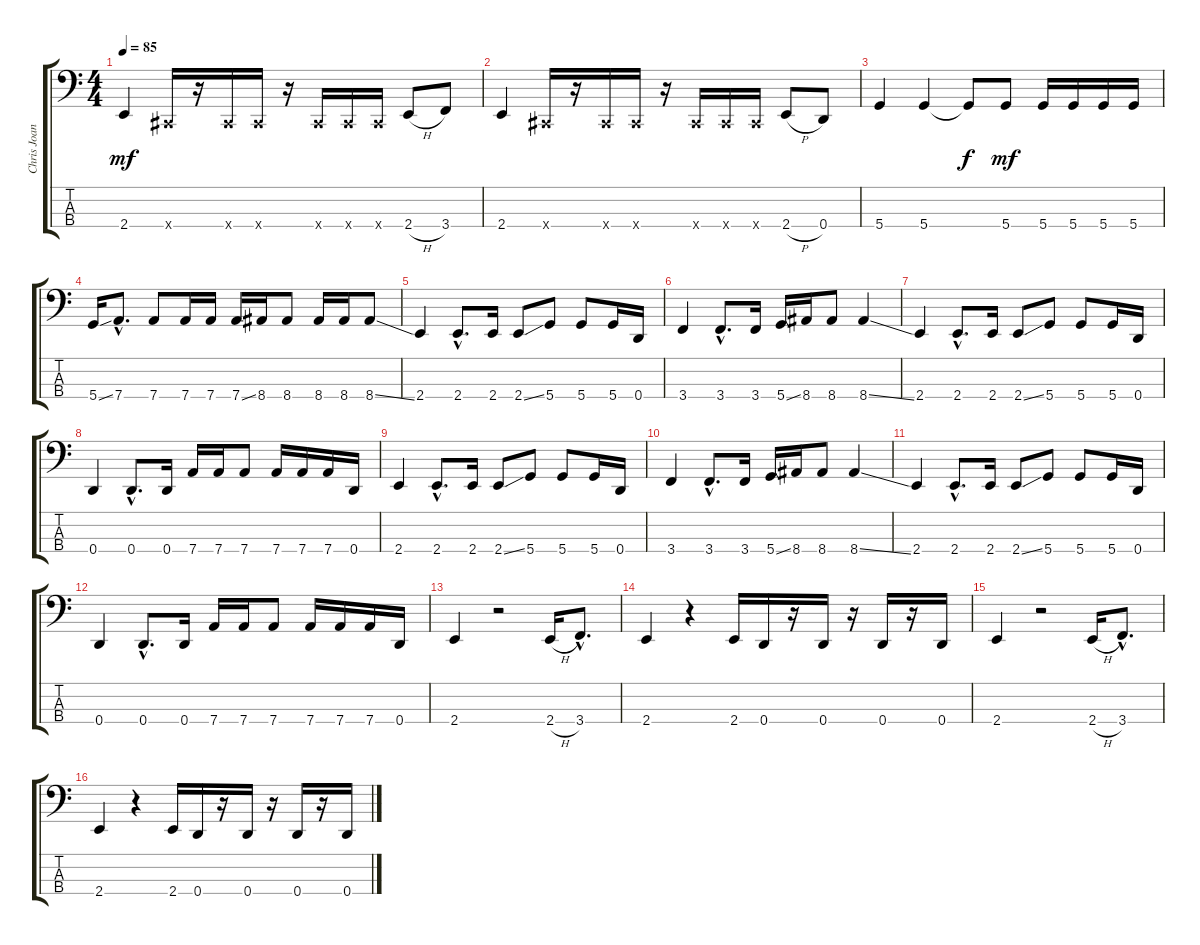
\track ("Chris Joannou (basse)" "Chris Joan") {instrument electricbasspick}
\staff {score tabs}
\tuning (G2 D2 A1 D1) {hide}
\ts (4 4)
\tempo 85
\clef f4
\ks c
2.4.4{dy mf} -1.4{x}.16 r.16 -1.4{x}.16 -1.4{x}.16 r.16 -1.4{x}.16 -1.4{x}.16 -1.4{x}.16 2.4{h}.8 3.4.8 |
2.4.4 -1.4{x}.16 r.16 -1.4{x}.16 -1.4{x}.16 r.16 -1.4{x}.16 -1.4{x}.16 -1.4{x}.16 2.4{h}.8 0.4.8 |
5.4.4 5.4.4 5.4{t}.8{dy f} 5.4.8{dy mf} 5.4.16 5.4.16 5.4.16 5.4.16 |
5.4{ss}.16 7.4{hac}.8{d} 7.4.8 7.4.16 7.4.16 7.4{ss}.16 8.4.16 8.4.8 8.4.16 8.4.16 8.4{ss}.8 |
2.4.4 2.4{hac}.8{d} 2.4.16 2.4{ss}.8 5.4.8 5.4.8 5.4.16 0.4.16 |
3.4.4 3.4{hac}.8{d} 3.4.16 5.4{ss}.16 8.4.16 8.4.8 8.4{ss}.4 |
2.4.4 2.4{hac}.8{d} 2.4.16 2.4{ss}.8 5.4.8 5.4.8 5.4.16 0.4.16 |
0.4.4 0.4{hac}.8{d} 0.4.16 7.4.16 7.4.16 7.4.8 7.4.16 7.4.16 7.4.16 0.4.16 |
2.4.4 2.4{hac}.8{d} 2.4.16 2.4{ss}.8 5.4.8 5.4.8 5.4.16 0.4.16 |
3.4.4 3.4{hac}.8{d} 3.4.16 5.4{ss}.16 8.4.16 8.4.8 8.4{ss}.4 |
2.4.4 2.4{hac}.8{d} 2.4.16 2.4{ss}.8 5.4.8 5.4.8 5.4.16 0.4.16 |
0.4.4 0.4{hac}.8{d} 0.4.16 7.4.16 7.4.16 7.4.8 7.4.16 7.4.16 7.4.16 0.4.16 |
2.4.4 r.2 2.4{h}.16 3.4{hac}.8{d} |
2.4.4 r.4 2.4.16 0.4.16 r.16 0.4.16 r.16 0.4.16 r.16 0.4.16 |
2.4.4 r.2 2.4{h}.16 3.4{hac}.8{d} |
2.4.4 r.4 2.4.16 0.4.16 r.16 0.4.16 r.16 0.4.16 r.16 0.4.16
